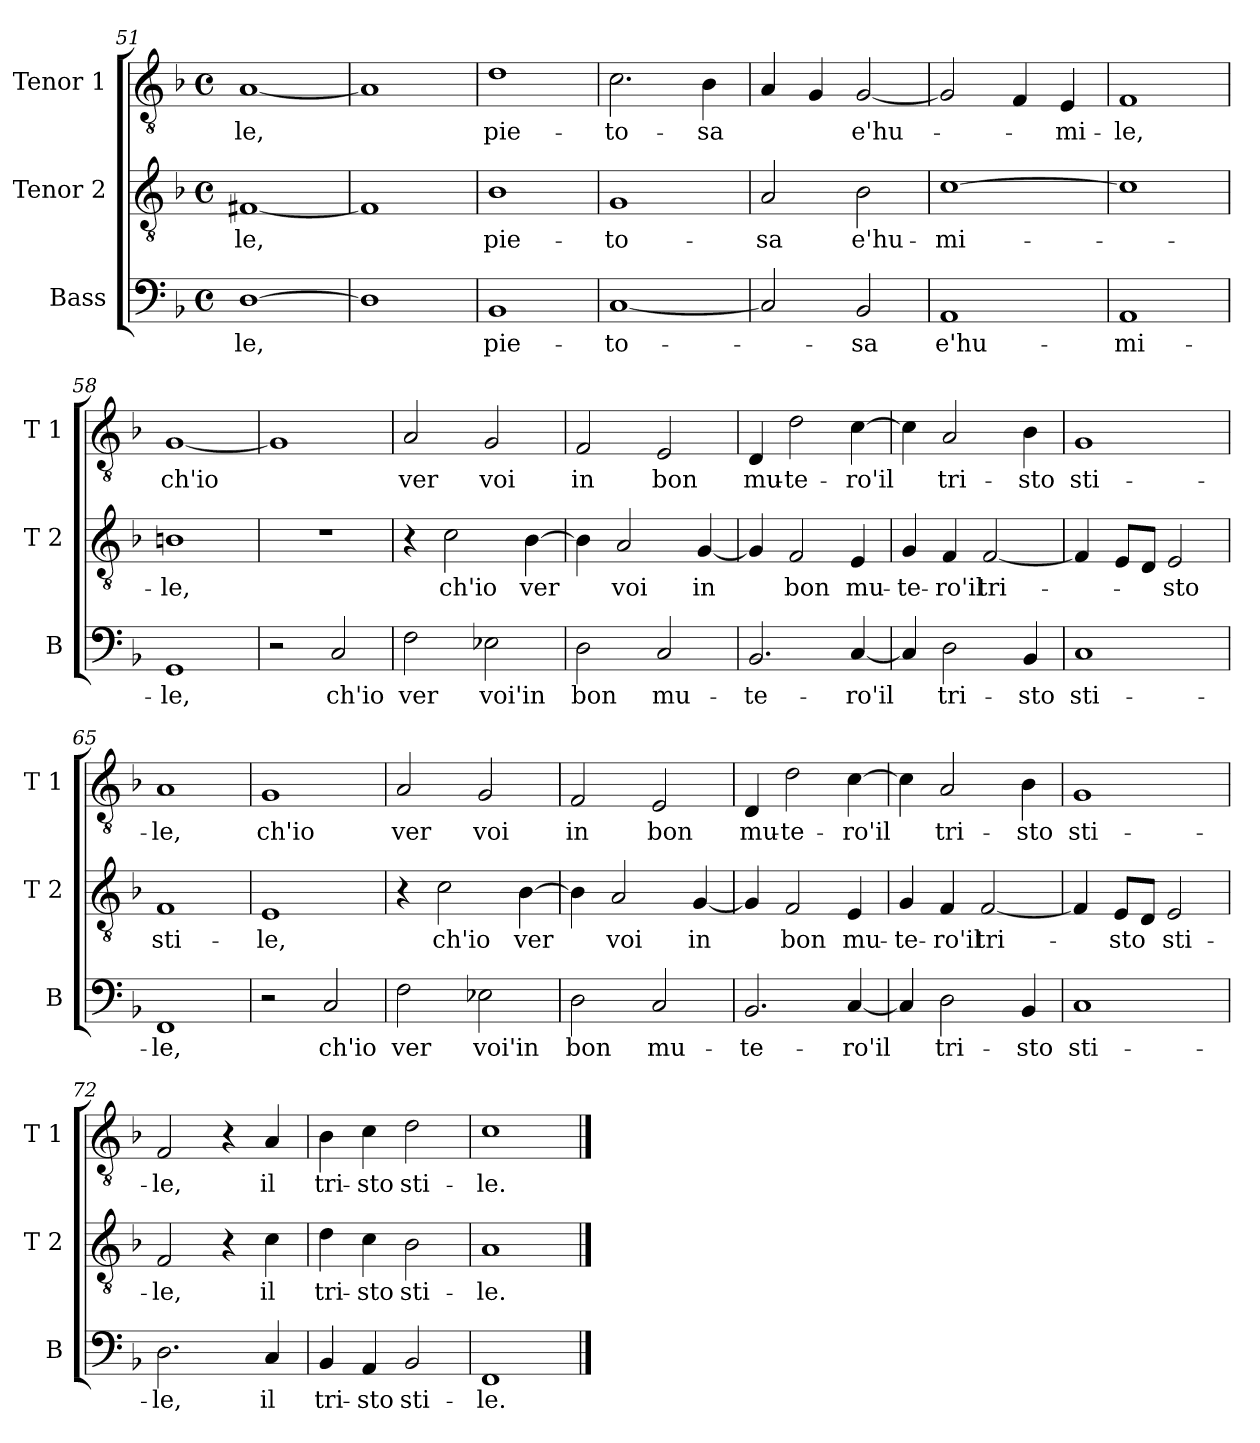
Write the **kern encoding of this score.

**kern	**text	**kern	**text	**kern	**text
*part3	*part3	*part2	*part2	*part1	*part1
*staff3	*staff3	*staff2	*staff2	*staff1	*staff1
*I"Bass	*	*I"Tenor 2	*	*I"Tenor 1	*
*I'B	*	*I'T 2	*	*I'T 1	*
*clefF4	*	*clefGv2	*	*clefGv2	*
*k[b-]	*	*k[b-]	*	*k[b-]	*
*F:	*	*F:	*	*F:	*
*M4/4	*	*M4/4	*	*M4/4	*
*met(c)	*	*met(c)	*	*met(c)	*
=51	=51	=51	=51	=51	=51
!	!LO:LY:b	!	!LO:LY:b	!	!LO:LY:b
[1D	-le,	[1F#X	-le,	[1A	-le,
=52	=52	=52	=52	=52	=52
1D]	.	1F#]	.	1A]	.
=53	=53	=53	=53	=53	=53
!	!LO:LY:b	!	!LO:LY:b	!	!LO:LY:b
1BB-	pie-	1B-	pie-	1d	pie-
=54	=54	=54	=54	=54	=54
!	!LO:LY:b	!	!LO:LY:b	!	!LO:LY:b
[1C	-to-	1G	-to-	2.c\	-to-
!	!	!	!	!	!LO:LY:b
.	.	.	.	4B-\	-sa
=55	=55	=55	=55	=55	=55
!	!	!	!LO:LY:b	!	!
2C/]	.	2A/	-sa	4A/	.
.	.	.	.	4G/	.
!	!LO:LY:b	!	!LO:LY:b	!	!LO:LY:b
2BB-/	-sa	2B-\	e'hu-	[2G/	e'hu-
=56	=56	=56	=56	=56	=56
!	!LO:LY:b	!	!LO:LY:b	!	!
1AA	e'hu-	[1c	-mi-	2G/]	.
.	.	.	.	4F/	.
!	!	!	!	!	!LO:LY:b
.	.	.	.	4E/	-mi-
!!LO:LB:g=z
=57	=57	=57	=57	=57	=57
!	!LO:LY:b	!	!	!	!LO:LY:b
1AA	-mi-	1c]	.	1F	-le,
=58	=58	=58	=58	=58	=58
!	!LO:LY:b	!	!LO:LY:b	!	!LO:LY:b
1GG	-le,	1Bn	-le,	[1G	ch'io
=59	=59	=59	=59	=59	=59
2r	.	1r	.	1G]	.
!	!LO:LY:b	!	!	!	!
2C/	ch'io	.	.	.	.
=60	=60	=60	=60	=60	=60
!	!LO:LY:b	!	!	!	!LO:LY:b
2F\	ver	4r	.	2A/	ver
!	!	!	!LO:LY:b	!	!
.	.	2c\	ch'io	.	.
!	!LO:LY:b	!	!	!	!LO:LY:b
2E-X\	voi'in	.	.	2G/	voi
!	!	!	!LO:LY:b	!	!
.	.	[4B-\	ver	.	.
=61	=61	=61	=61	=61	=61
!	!LO:LY:b	!	!	!	!LO:LY:b
2D\	bon	4B-\]	.	2F/	in
!	!	!	!LO:LY:b	!	!
.	.	2A/	voi	.	.
!	!LO:LY:b	!	!	!	!LO:LY:b
2C/	mu-	.	.	2E/	bon
!	!	!	!LO:LY:b	!	!
.	.	[4G/	in	.	.
=62	=62	=62	=62	=62	=62
!	!LO:LY:b	!	!	!	!LO:LY:b
2.BB-/	-te-	4G/]	.	4D/	mu-
!	!	!	!LO:LY:b	!	!LO:LY:b
.	.	2F/	bon	2d\	-te-
!	!LO:LY:b	!	!LO:LY:b	!	!LO:LY:b
[4C/	-ro'il	4E/	mu-	[4c\	-ro'il
!!LO:LB:g=z
=63	=63	=63	=63	=63	=63
!	!	!	!LO:LY:b	!	!
4C/]	.	4G/	-te-	4c\]	.
!	!LO:LY:b	!	!LO:LY:b	!	!LO:LY:b
2D\	tri-	4F/	-ro'il	2A/	tri-
!	!	!	!LO:LY:b	!	!
.	.	[2F/	tri-	.	.
!	!LO:LY:b	!	!	!	!LO:LY:b
4BB-/	-sto	.	.	4B-\	-sto
=64	=64	=64	=64	=64	=64
!	!LO:LY:b	!	!	!	!LO:LY:b
1C	sti-	4F/]	.	1G	sti-
.	.	8E/L	.	.	.
.	.	8D/J	.	.	.
!	!	!	!LO:LY:b	!	!
.	.	2E/	-sto	.	.
=65	=65	=65	=65	=65	=65
!	!LO:LY:b	!	!LO:LY:b	!	!LO:LY:b
1FF	-le,	1F	sti-	1A	-le,
=66	=66	=66	=66	=66	=66
!	!	!	!LO:LY:b	!	!LO:LY:b
2r	.	1E	-le,	1G	ch'io
!	!LO:LY:b	!	!	!	!
2C/	ch'io	.	.	.	.
=67	=67	=67	=67	=67	=67
!	!LO:LY:b	!	!	!	!LO:LY:b
2F\	ver	4r	.	2A/	ver
!	!	!	!LO:LY:b	!	!
.	.	2c\	ch'io	.	.
!	!LO:LY:b	!	!	!	!LO:LY:b
2E-X\	voi'in	.	.	2G/	voi
!	!	!	!LO:LY:b	!	!
.	.	[4B-\	ver	.	.
=68	=68	=68	=68	=68	=68
!	!LO:LY:b	!	!	!	!LO:LY:b
2D\	bon	4B-\]	.	2F/	in
!	!	!	!LO:LY:b	!	!
.	.	2A/	voi	.	.
!	!LO:LY:b	!	!	!	!LO:LY:b
2C/	mu-	.	.	2E/	bon
!	!	!	!LO:LY:b	!	!
.	.	[4G/	in	.	.
!!LO:PB:g=z
=69	=69	=69	=69	=69	=69
!	!LO:LY:b	!	!	!	!LO:LY:b
2.BB-/	-te-	4G/]	.	4D/	mu-
!	!	!	!LO:LY:b	!	!LO:LY:b
.	.	2F/	bon	2d\	-te-
!	!LO:LY:b	!	!LO:LY:b	!	!LO:LY:b
[4C/	-ro'il	4E/	mu-	[4c\	-ro'il
=70	=70	=70	=70	=70	=70
!	!	!	!LO:LY:b	!	!
4C/]	.	4G/	-te-	4c\]	.
!	!LO:LY:b	!	!LO:LY:b	!	!LO:LY:b
2D\	tri-	4F/	-ro'il	2A/	tri-
!	!	!	!LO:LY:b	!	!
.	.	[2F/	tri-	.	.
!	!LO:LY:b	!	!	!	!LO:LY:b
4BB-/	-sto	.	.	4B-\	-sto
=71	=71	=71	=71	=71	=71
!	!LO:LY:b	!	!	!	!LO:LY:b
1C	sti-	4F/]	.	1G	sti-
!	!	!	!LO:LY:b	!	!
.	.	8E/L	-sto	.	.
.	.	8D/J	.	.	.
!	!	!	!LO:LY:b	!	!
.	.	2E/	sti-	.	.
=72	=72	=72	=72	=72	=72
!	!LO:LY:b	!	!LO:LY:b	!	!LO:LY:b
2.D\	-le,	2F/	-le,	2F/	-le,
.	.	4r	.	4r	.
!	!LO:LY:b	!	!LO:LY:b	!	!LO:LY:b
4C/	il	4c\	il	4A/	il
=73	=73	=73	=73	=73	=73
!	!LO:LY:b	!	!LO:LY:b	!	!LO:LY:b
4BB-/	tri-	4d\	tri-	4B-\	tri-
!	!LO:LY:b	!	!LO:LY:b	!	!LO:LY:b
4AA/	-sto	4c\	-sto	4c\	-sto
!	!LO:LY:b	!	!LO:LY:b	!	!LO:LY:b
2BB-/	sti-	2B-\	sti-	2d\	sti-
=74	=74	=74	=74	=74	=74
!	!LO:LY:b	!	!LO:LY:b	!	!LO:LY:b
1FF	-le.	1A	-le.	1c	-le.
==	==	==	==	==	==
*-	*-	*-	*-	*-	*-
